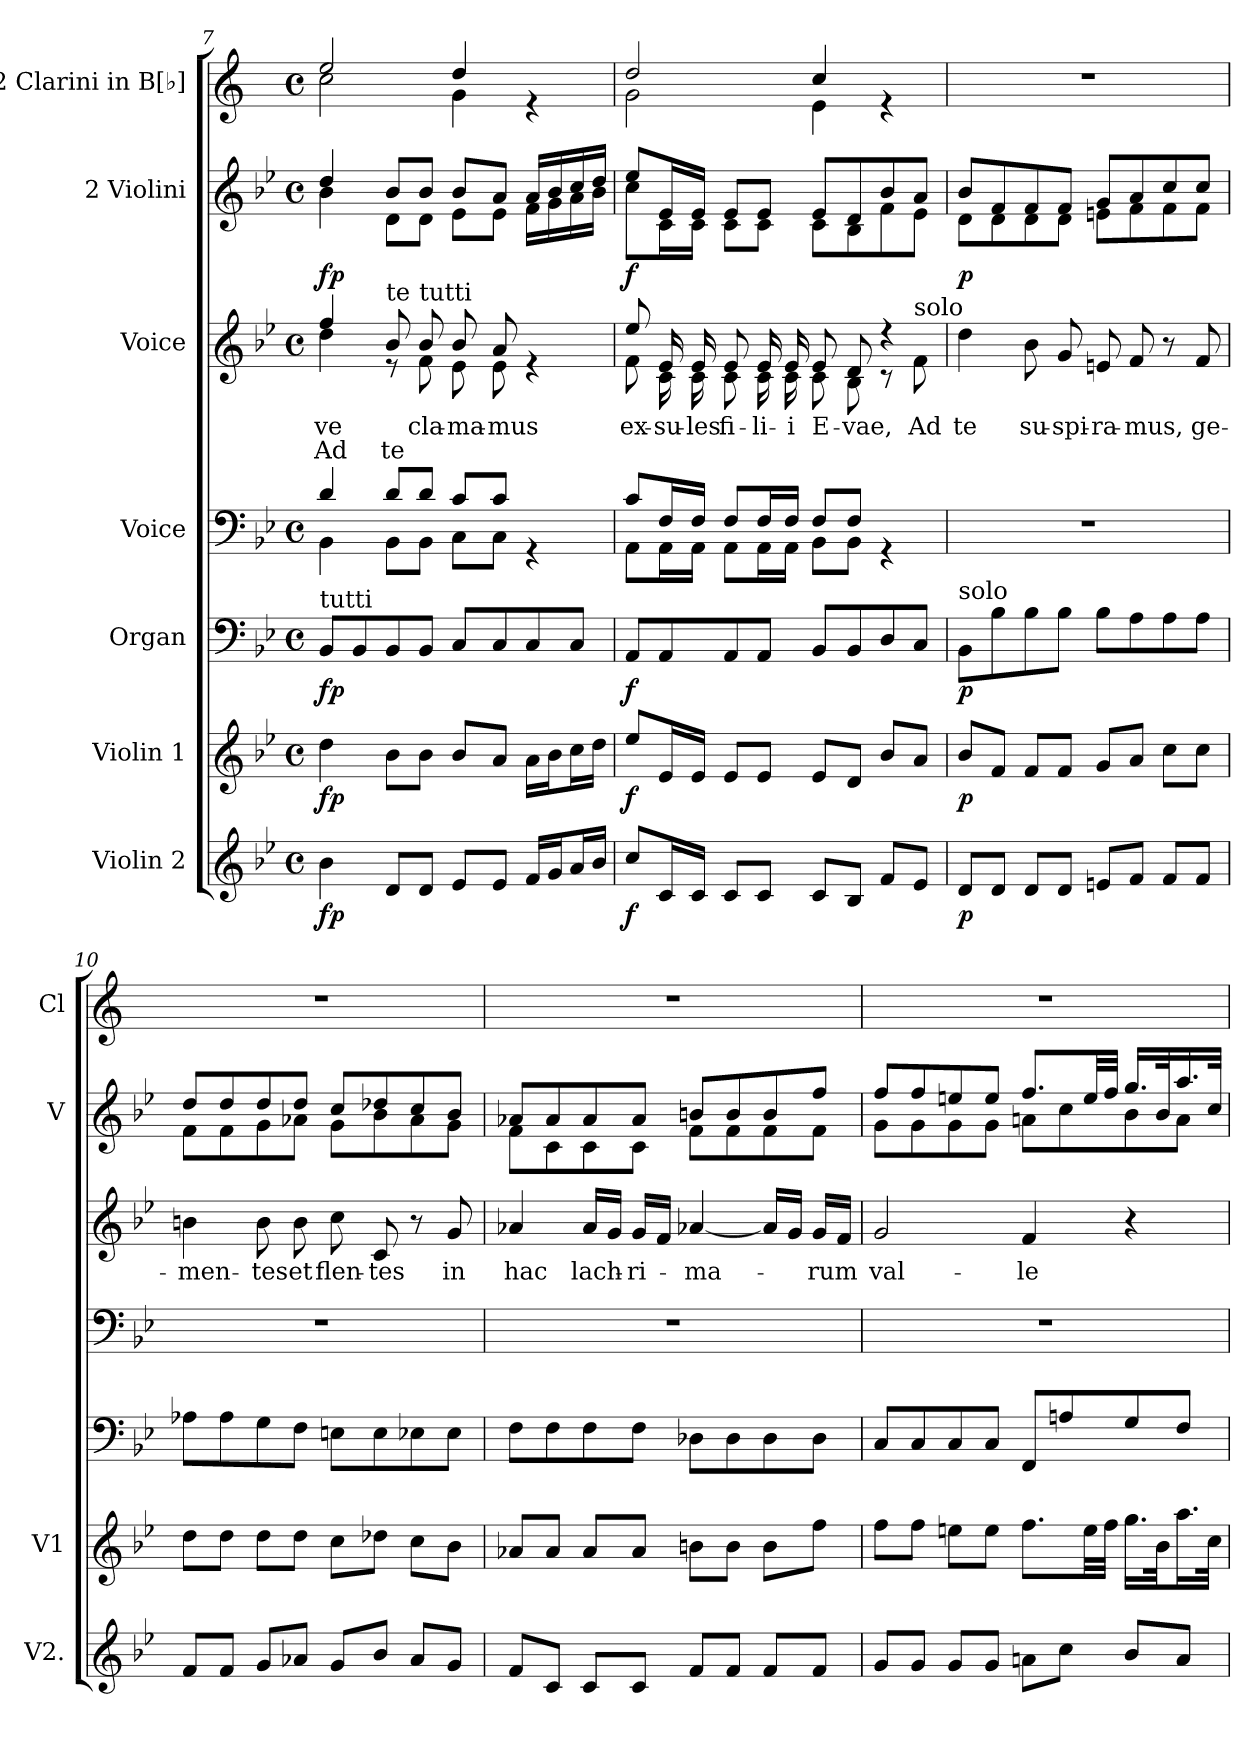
**kern	**dynam	**kern	**dynam	**kern	**dynam	**kern	**kern	**text	**text	**kern	**dynam	**kern
*part7	*part7	*part6	*part6	*part5	*part5	*part4	*part3	*part3	*part3	*part2	*part2	*part1
*staff7	*staff7	*staff6	*staff6	*staff5	*staff5	*staff4	*staff3	*staff3	*staff3	*staff2	*staff2	*staff1
*I"Violin 2	*	*I"Violin 1	*	*I"Organ	*	*I"Voice	*I"Voice	*	*	*I"2 Violini	*	*I"2 Clarini in B[♭]
*I'V2.	*	*I'V1	*	*	*	*	*	*	*	*I'V	*	*I'Cl
*clefG2	*	*clefG2	*	*clefF4	*	*clefF4	*clefG2	*	*	*clefG2	*	*clefG2
*	*	*	*	*	*	*	*	*	*	*	*	*ITrd1c2
*k[b-e-]	*	*k[b-e-]	*	*k[b-e-]	*	*k[b-e-]	*k[b-e-]	*	*	*k[b-e-]	*	*k[b-e-]
*M4/4	*	*M4/4	*	*M4/4	*	*M4/4	*M4/4	*	*	*M4/4	*	*M4/4
*met(c)	*	*met(c)	*	*met(c)	*	*met(c)	*met(c)	*	*	*met(c)	*	*met(c)
=7	=7	=7	=7	=7	=7	=7	=7	=7	=7	=7	=7	=7
*	*	*	*	*	*	*^	*	*	*	*	*	*
!	!	!	!	!	!	!	!	!LO:TX:a:t=Ad	!	!	!	!	!
!	!	!	!	!LO:TX:a:t=tutti	!	!	!	!	!	!	!	!	!
!	!LO:DY:b	!	!LO:DY:b	!	!LO:DY:b	!	!	!	!LO:LY:b	!LO:LY:b	!	!LO:DY:b	!
*	*	*	*	*	*	*	*	*^	*	*	*^	*	*^
4b-\	fp	4dd\	fp	8BB-/L	fp	4d/	4BB-\	4ff/	4dd\	-ve	Ad	4dd/	4b-\	fp	2dd/	2b-\
.	.	.	.	8BB-/	.	.	.	.	.	.	.	.	.	.	.	.
!	!	!	!	!	!	!	!	!LO:TX:a:t=te	!	!	!	!	!	!	!	!
!	!	!	!	!	!	!	!	!	!	!	!LO:LY:b	!	!	!	!	!
8d/L	.	8b-\L	.	8BB-/	.	8d/L	8BB-\L	8b-/	8r	.	te	8b-/L	8d\L	.	.	.
!	!	!	!	!	!	!	!	!LO:TX:a:t=tutti	!	!	!	!	!	!	!	!
!	!	!	!	!	!	!	!	!	!	!LO:LY:b	!	!	!	!	!	!
8d/J	.	8b-\J	.	8BB-/J	.	8d/J	8BB-\J	8b-/	8f\	cla-	.	8b-/J	8d\J	.	.	.
!	!	!	!	!	!	!	!	!	!	!LO:LY:b	!	!	!	!	!	!
8e-/L	.	8b-/L	.	8C/L	.	8c/L	8C\L	8b-/	8e-\	-ma-	.	8b-/L	8e-\L	.	4cc/	4f\
!	!	!	!	!	!	!	!	!	!	!LO:LY:b	!	!	!	!	!	!
8e-/J	.	8a/J	.	8C/	.	8c/J	8C\J	8a/	8e-\	-mus	.	8a/J	8e-\J	.	.	.
16f/LL	.	16a\LL	.	8C/	.	4rGG	4ryy	4re	4ryy	.	.	16a/LL	16f\LL	.	4re	4ryy
16g/J	.	16b-\J	.	.	.	.	.	.	.	.	.	16b-/	16g\	.	.	.
16a/L	.	16cc\L	.	8C/J	.	.	.	.	.	.	.	16cc/	16a\	.	.	.
16b-/JJ	.	16dd\JJ	.	.	.	.	.	.	.	.	.	16dd/JJ	16b-\JJ	.	.	.
=8	=8	=8	=8	=8	=8	=8	=8	=8	=8	=8	=8	=8	=8	=8	=8	=8
!	!LO:DY:b	!	!LO:DY:b	!	!LO:DY:b	!	!	!	!	!LO:LY:b	!	!	!	!LO:DY:b	!	!
8cc/L	f	8ee-/L	f	8AA/L	f	8c/L	8AA\L	8ee-/	8f\	ex-	.	8ee-/L	8cc\L	f	2cc/	2f\
!	!	!	!	!	!	!	!	!	!	!LO:LY:b	!	!	!	!	!	!
16c/L	.	16e-/L	.	8AA/	.	16F/L	16AA\L	16e-/	16c\	-su-	.	16e-/L	16c\L	.	.	.
!	!	!	!	!	!	!	!	!	!	!LO:LY:b	!	!	!	!	!	!
16c/JJ	.	16e-/JJ	.	.	.	16F/JJ	16AA\JJ	16e-/	16c\	-les	.	16e-/JJ	16c\JJ	.	.	.
!	!	!	!	!	!	!	!	!	!	!LO:LY:b	!	!	!	!	!	!
8c/L	.	8e-/L	.	8AA/	.	8F/L	8AA\L	8e-/	8c\	fi-	.	8e-/L	8c\L	.	.	.
!	!	!	!	!	!	!	!	!	!	!LO:LY:b	!	!	!	!	!	!
8c/J	.	8e-/J	.	8AA/J	.	16F/L	16AA\L	16e-/	16c\	-li-	.	8e-/J	8c\J	.	.	.
!	!	!	!	!	!	!	!	!	!	!LO:LY:b	!	!	!	!	!	!
.	.	.	.	.	.	16F/JJ	16AA\JJ	16e-/	16c\	-i	.	.	.	.	.	.
!	!	!	!	!	!	!	!	!	!	!LO:LY:b	!	!	!	!	!	!
8c/L	.	8e-/L	.	8BB-/L	.	8F/L	8BB-\L	8e-/	8c\	E-	.	8e-/L	8c\L	.	4b-/	4d\
!	!	!	!	!	!	!	!	!	!	!LO:LY:b	!	!	!	!	!	!
8B-/J	.	8d/J	.	8BB-/	.	8F/J	8BB-\J	8d/	8B-\	-vae,	.	8d/	8B-\	.	.	.
8f/L	.	8b-/L	.	8D/	.	4rGG	4ryy	4r	8r	.	.	8b-/	8f\	.	4re	4ryy
!	!	!	!	!	!	!	!	!	!LO:TX:a:t=solo	!	!	!	!	!	!	!
!	!	!	!	!	!	!	!	!	!	!LO:LY:b	!	!	!	!	!	!
8e-/J	.	8a/J	.	8C/J	.	.	.	.	8f\	Ad	.	8a/J	8e-\J	.	.	.
*	*	*	*	*	*	*v	*v	*	*	*	*	*	*	*	*v	*v
!!LO:LB:g=z
=9	=9	=9	=9	=9	=9	=9	=9	=9	=9	=9	=9	=9	=9	=9
!	!	!	!	!LO:TX:a:t=solo	!	!	!	!	!	!	!	!	!	!
!	!LO:DY:b	!	!LO:DY:b	!	!LO:DY:b	!	!	!	!LO:LY:b	!	!	!	!LO:DY:b	!
*	*	*	*	*	*	*	*v	*v	*	*	*	*	*	*
8d/L	p	8b-/L	p	8BB-\L	p	1r	4dd\	te	.	8b-/L	8d\L	p	1r
8d/J	.	8f/J	.	8B-\	.	.	.	.	.	8f/	8d\	.	.
!	!	!	!	!	!	!	!	!LO:LY:b	!	!	!	!	!
8d/L	.	8f/L	.	8B-\	.	.	8b-\	su-	.	8f/	8d\	.	.
!	!	!	!	!	!	!	!	!LO:LY:b	!	!	!	!	!
8d/J	.	8f/J	.	8B-\J	.	.	8g/	-spi-	.	8f/J	8d\J	.	.
!	!	!	!	!	!	!	!	!LO:LY:b	!	!	!	!	!
8en/L	.	8g/L	.	8B-\L	.	.	8en/	-ra-	.	8g/L	8en\L	.	.
!	!	!	!	!	!	!	!	!LO:LY:b	!	!	!	!	!
8f/J	.	8a/J	.	8A\	.	.	8f/	-mus,	.	8a/	8f\	.	.
8f/L	.	8cc\L	.	8A\	.	.	8r	.	.	8cc/	8f\	.	.
!	!	!	!	!	!	!	!	!LO:LY:b	!	!	!	!	!
8f/J	.	8cc\J	.	8A\J	.	.	8f/	ge-	.	8cc/J	8f\J	.	.
=10	=10	=10	=10	=10	=10	=10	=10	=10	=10	=10	=10	=10	=10
!	!	!	!	!	!	!	!	!LO:LY:b	!	!	!	!	!
8f/L	.	8dd\L	.	8A-X\L	.	1r	4bn\	-men-	.	8dd/L	8f\L	.	1r
8f/J	.	8dd\J	.	8A-\	.	.	.	.	.	8dd/	8f\	.	.
!	!	!	!	!	!	!	!	!LO:LY:b	!	!	!	!	!
8g/L	.	8dd\L	.	8G\	.	.	8b\	-tes	.	8dd/	8g\	.	.
!	!	!	!	!	!	!	!	!LO:LY:b	!	!	!	!	!
8a-X/J	.	8dd\J	.	8F\J	.	.	8b\	et	.	8dd/J	8a-X\J	.	.
!	!	!	!	!	!	!	!	!LO:LY:b	!	!	!	!	!
8g/L	.	8cc\L	.	8En\L	.	.	8cc\	flen-	.	8cc/L	8g\L	.	.
!	!	!	!	!	!	!	!	!LO:LY:b	!	!	!	!	!
8b-/J	.	8dd-X\J	.	8E\	.	.	8c/	-tes	.	8dd-X/	8b-\	.	.
8a-/L	.	8cc\L	.	8E-X\	.	.	8r	.	.	8cc/	8a-\	.	.
!	!	!	!	!	!	!	!	!LO:LY:b	!	!	!	!	!
8g/J	.	8b-\J	.	8E-\J	.	.	8g/	in	.	8b-/J	8g\J	.	.
=11	=11	=11	=11	=11	=11	=11	=11	=11	=11	=11	=11	=11	=11
!	!	!	!	!	!	!	!	!LO:LY:b	!	!	!	!	!
8f/L	.	8a-X/L	.	8F\L	.	1r	4a-X/	hac	.	8a-X/L	8f\L	.	1r
8c/J	.	8a-/J	.	8F\	.	.	.	.	.	8a-/	8c\	.	.
!	!	!	!	!	!	!	!	!LO:LY:b	!	!	!	!	!
8c/L	.	8a-/L	.	8F\	.	.	16a-/LL	lach-	.	8a-/	8c\	.	.
.	.	.	.	.	.	.	16g/JJ	.	.	.	.	.	.
!	!	!	!	!	!	!	!	!LO:LY:b	!	!	!	!	!
8c/J	.	8a-/J	.	8F\J	.	.	16g/LL	-ri-	.	8a-/J	8c\J	.	.
.	.	.	.	.	.	.	16f/JJ	.	.	.	.	.	.
!	!	!	!	!	!	!	!	!LO:LY:b	!	!	!	!	!
8f/L	.	8bn\L	.	8D-X\L	.	.	[4a-X/	-ma-	.	8bn/L	8f\L	.	.
8f/J	.	8b\J	.	8D-\	.	.	.	.	.	8b/	8f\	.	.
8f/L	.	8b\L	.	8D-\	.	.	16a-/LL]	.	.	8b/	8f\	.	.
.	.	.	.	.	.	.	16g/JJ	.	.	.	.	.	.
!	!	!	!	!	!	!	!	!LO:LY:b	!	!	!	!	!
8f/J	.	8ff\J	.	8D-\J	.	.	16g/LL	-rum	.	8ff/J	8f\J	.	.
.	.	.	.	.	.	.	16f/JJ	.	.	.	.	.	.
!!LO:LB:g=z
=12	=12	=12	=12	=12	=12	=12	=12	=12	=12	=12	=12	=12	=12
!	!	!	!	!	!	!	!	!LO:LY:b	!	!	!	!	!
8g/L	.	8ff\L	.	8C/L	.	1r	2g/	val-	.	8ff/L	8g\L	.	1r
8g/J	.	8ff\J	.	8C/	.	.	.	.	.	8ff/	8g\	.	.
8g/L	.	8een\L	.	8C/	.	.	.	.	.	8een/	8g\	.	.
8g/J	.	8ee\J	.	8C/J	.	.	.	.	.	8ee/J	8g\J	.	.
!	!	!	!	!	!	!	!	!LO:LY:b	!	!	!	!	!
8an\L	.	8.ff\L	.	8FF/L	.	.	4f/	-le	.	8.ff/L	8an\L	.	.
8cc\J	.	.	.	8An/	.	.	.	.	.	.	8cc\	.	.
.	.	32ee\LL	.	.	.	.	.	.	.	32ee/LL	.	.	.
.	.	32ff\JJJ	.	.	.	.	.	.	.	32ff/JJJ	.	.	.
8b-/L	.	16.gg\LL	.	8G/	.	.	4r	.	.	16.gg/LL	8b-\	.	.
.	.	32b-\Jk	.	.	.	.	.	.	.	32b-/K	.	.	.
8a/J	.	16.aa\L	.	8F/J	.	.	.	.	.	16.aa/	8a\J	.	.
.	.	32cc\JJk	.	.	.	.	.	.	.	32cc/JJk	.	.	.
*	*	*	*	*	*	*	*	*	*	*v	*v	*	*
=	=	=	=	=	=	=	=	=	=	=	=	=
*-	*-	*-	*-	*-	*-	*-	*-	*-	*-	*-	*-	*-
